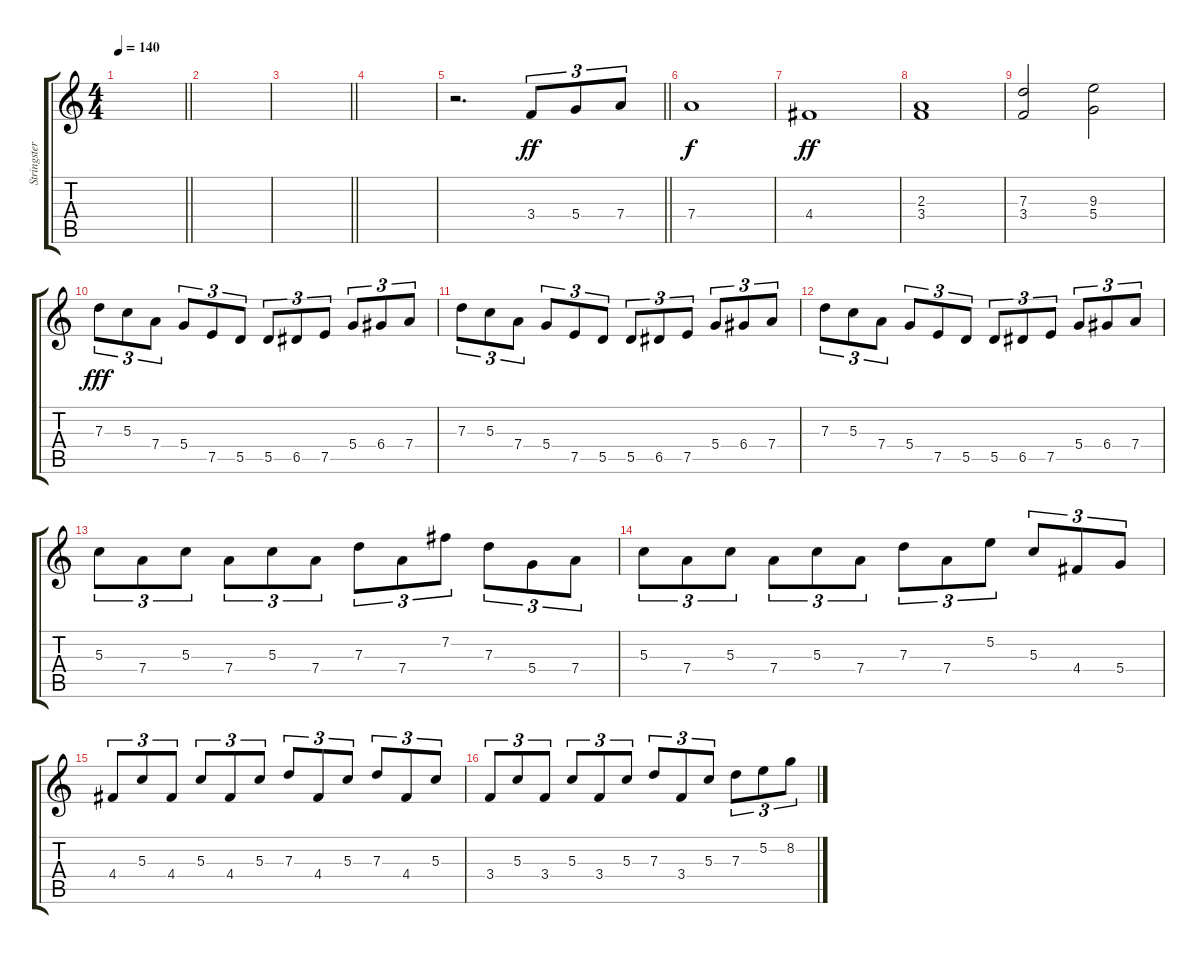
\track ("Stringster" "Stringster") {instrument overdrivenguitar}
\staff {score tabs}
\tuning (E4 B3 G3 D3 A2 E2) {hide}
\ts (4 4)
\tempo 140
\clef g2
\barLineRight lightlight
\ks c
|
|
\barLineRight lightlight
|
|
\barLineRight lightlight
r.2{d} 3.4.8{tu (3 2) dy ff instrument electricguitarjazz} 5.4.8{tu (3 2)} 7.4.8{tu (3 2)} |
7.4.1{dy f} |
4.4.1{dy ff} |
(2.3 3.4).1 |
(7.3 3.4).2 (9.3 5.4).2 |
7.3.8{tu (3 2) dy fff instrument overdrivenguitar} 5.3.8{tu (3 2)} 7.4.8{tu (3 2)} 5.4.8{tu (3 2)} 7.5.8{tu (3 2)} 5.5.8{tu (3 2)} 5.5.8{tu (3 2)} 6.5.8{tu (3 2)} 7.5.8{tu (3 2)} 5.4.8{tu (3 2)} 6.4.8{tu (3 2)} 7.4.8{tu (3 2)} |
7.3.8{tu (3 2)} 5.3.8{tu (3 2)} 7.4.8{tu (3 2)} 5.4.8{tu (3 2)} 7.5.8{tu (3 2)} 5.5.8{tu (3 2)} 5.5.8{tu (3 2)} 6.5.8{tu (3 2)} 7.5.8{tu (3 2)} 5.4.8{tu (3 2)} 6.4.8{tu (3 2)} 7.4.8{tu (3 2)} |
7.3.8{tu (3 2)} 5.3.8{tu (3 2)} 7.4.8{tu (3 2)} 5.4.8{tu (3 2)} 7.5.8{tu (3 2)} 5.5.8{tu (3 2)} 5.5.8{tu (3 2)} 6.5.8{tu (3 2)} 7.5.8{tu (3 2)} 5.4.8{tu (3 2)} 6.4.8{tu (3 2)} 7.4.8{tu (3 2)} |
5.3.8{tu (3 2)} 7.4.8{tu (3 2)} 5.3.8{tu (3 2)} 7.4.8{tu (3 2)} 5.3.8{tu (3 2)} 7.4.8{tu (3 2)} 7.3.8{tu (3 2)} 7.4.8{tu (3 2)} 7.2.8{tu (3 2)} 7.3.8{tu (3 2)} 5.4.8{tu (3 2)} 7.4.8{tu (3 2)} |
5.3.8{tu (3 2)} 7.4.8{tu (3 2)} 5.3.8{tu (3 2)} 7.4.8{tu (3 2)} 5.3.8{tu (3 2)} 7.4.8{tu (3 2)} 7.3.8{tu (3 2)} 7.4.8{tu (3 2)} 5.2.8{tu (3 2)} 5.3.8{tu (3 2)} 4.4.8{tu (3 2)} 5.4.8{tu (3 2)} |
4.4.8{tu (3 2)} 5.3.8{tu (3 2)} 4.4.8{tu (3 2)} 5.3.8{tu (3 2)} 4.4.8{tu (3 2)} 5.3.8{tu (3 2)} 7.3.8{tu (3 2)} 4.4.8{tu (3 2)} 5.3.8{tu (3 2)} 7.3.8{tu (3 2)} 4.4.8{tu (3 2)} 5.3.8{tu (3 2)} |
3.4.8{tu (3 2)} 5.3.8{tu (3 2)} 3.4.8{tu (3 2)} 5.3.8{tu (3 2)} 3.4.8{tu (3 2)} 5.3.8{tu (3 2)} 7.3.8{tu (3 2)} 3.4.8{tu (3 2)} 5.3.8{tu (3 2)} 7.3.8{tu (3 2)} 5.2.8{tu (3 2)} 8.2.8{tu (3 2)}
